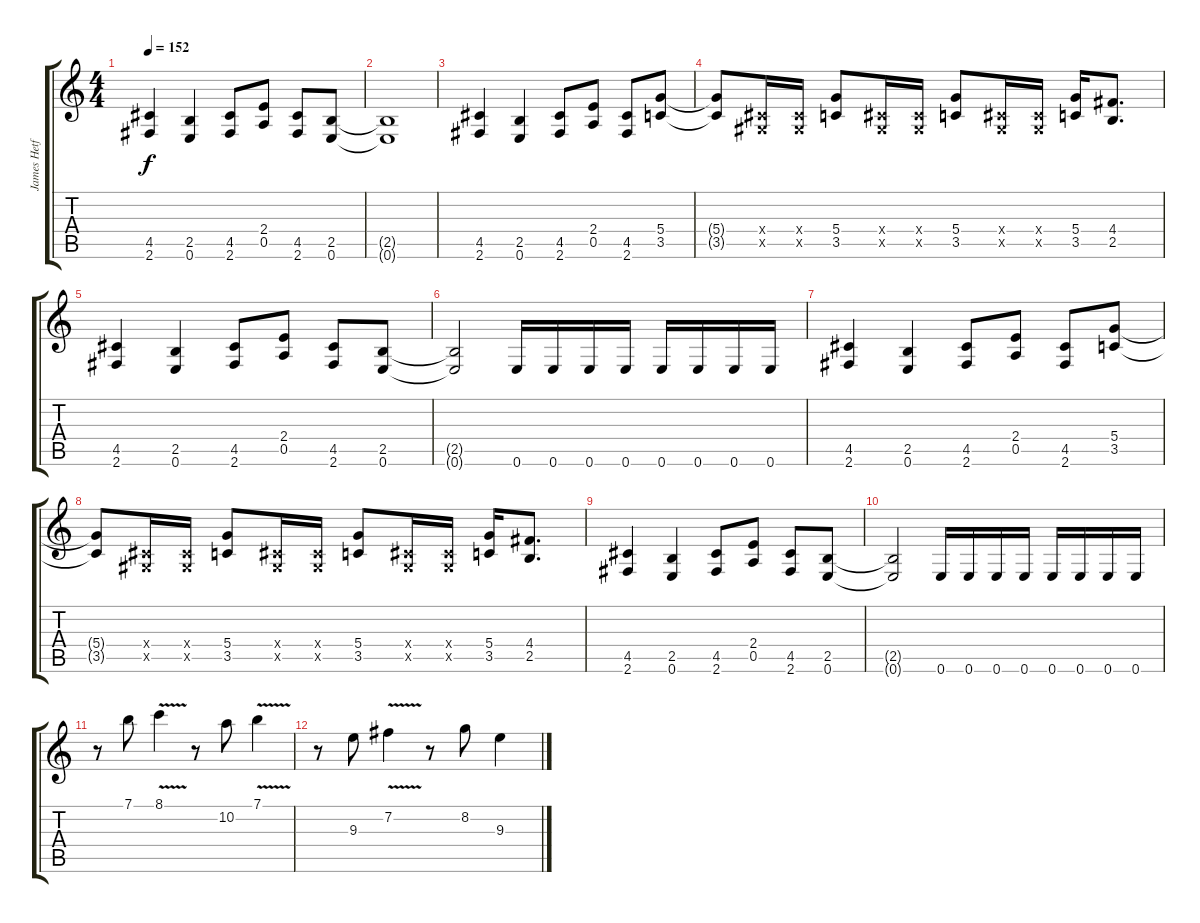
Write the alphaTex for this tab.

\track ("James Hetfield" "James Hetf") {instrument distortionguitar}
\staff {score tabs}
\tuning (E4 B3 G3 D3 A2 E2) {hide}
\ts (4 4)
\tempo 152
\clef g2
\ks c
(4.5 2.6).4{dy f} (2.5 0.6).4 (4.5 2.6).8 (2.4 0.5).8 (4.5 2.6).8 (2.5 0.6).8 |
(2.5{t} 0.6{t}).1 |
(4.5 2.6).4 (2.5 0.6).4 (4.5 2.6).8 (2.4 0.5).8 (4.5 2.6).8 (5.4 3.5).8 |
(5.4{t} 3.5{t}).8 (-1.4{x} -1.5{x}).16 (-1.4{x} -1.5{x}).16 (5.4 3.5).8 (-1.4{x} -1.5{x}).16 (-1.4{x} -1.5{x}).16 (5.4 3.5).8 (-1.4{x} -1.5{x}).16 (-1.4{x} -1.5{x}).16 (5.4 3.5).16 (4.4 2.5).8{d} |
(4.5 2.6).4 (2.5 0.6).4 (4.5 2.6).8 (2.4 0.5).8 (4.5 2.6).8 (2.5 0.6).8 |
(2.5{t} 0.6{t}).2 0.6.16 0.6.16 0.6.16 0.6.16 0.6.16 0.6.16 0.6.16 0.6.16 |
(4.5 2.6).4 (2.5 0.6).4 (4.5 2.6).8 (2.4 0.5).8 (4.5 2.6).8 (5.4 3.5).8 |
(5.4{t} 3.5{t}).8 (-1.4{x} -1.5{x}).16 (-1.4{x} -1.5{x}).16 (5.4 3.5).8 (-1.4{x} -1.5{x}).16 (-1.4{x} -1.5{x}).16 (5.4 3.5).8 (-1.4{x} -1.5{x}).16 (-1.4{x} -1.5{x}).16 (5.4 3.5).16 (4.4 2.5).8{d} |
(4.5 2.6).4 (2.5 0.6).4 (4.5 2.6).8 (2.4 0.5).8 (4.5 2.6).8 (2.5 0.6).8 |
(2.5{t} 0.6{t}).2 0.6.16 0.6.16 0.6.16 0.6.16 0.6.16 0.6.16 0.6.16 0.6.16 |
r.8 7.1.8 8.1{v}.4 r.8 10.2.8 7.1{v}.4 |
r.8 9.3.8 7.2{v}.4 r.8 8.2.8 9.3.4
